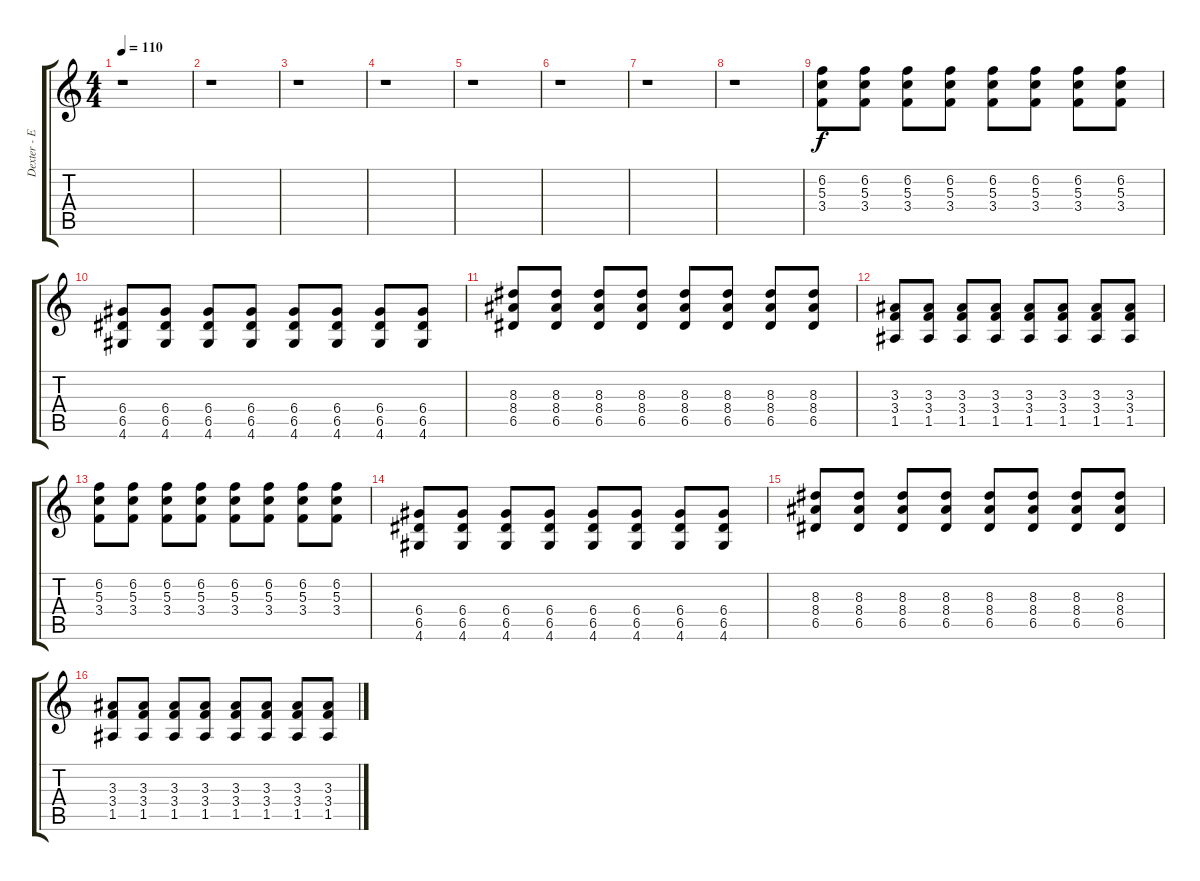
\track ("Dexter - El. Gtr (Overdr)" "Dexter - E") {instrument overdrivenguitar}
\staff {score tabs}
\tuning (E4 B3 G3 D3 A2 E2) {hide}
\ts (4 4)
\tempo 110
\clef g2
\ks c
r.1{dy f} |
r.1 |
r.1 |
r.1 |
r.1 |
r.1 |
r.1 |
r.1 |
(6.2 5.3 3.4).8 (6.2 5.3 3.4).8 (6.2 5.3 3.4).8 (6.2 5.3 3.4).8 (6.2 5.3 3.4).8 (6.2 5.3 3.4).8 (6.2 5.3 3.4).8 (6.2 5.3 3.4).8 |
(6.4 6.5 4.6).8 (6.4 6.5 4.6).8 (6.4 6.5 4.6).8 (6.4 6.5 4.6).8 (6.4 6.5 4.6).8 (6.4 6.5 4.6).8 (6.4 6.5 4.6).8 (6.4 6.5 4.6).8 |
(8.3 8.4 6.5).8 (8.3 8.4 6.5).8 (8.3 8.4 6.5).8 (8.3 8.4 6.5).8 (8.3 8.4 6.5).8 (8.3 8.4 6.5).8 (8.3 8.4 6.5).8 (8.3 8.4 6.5).8 |
(3.3 3.4 1.5).8 (3.3 3.4 1.5).8 (3.3 3.4 1.5).8 (3.3 3.4 1.5).8 (3.3 3.4 1.5).8 (3.3 3.4 1.5).8 (3.3 3.4 1.5).8 (3.3 3.4 1.5).8 |
(6.2 5.3 3.4).8 (6.2 5.3 3.4).8 (6.2 5.3 3.4).8 (6.2 5.3 3.4).8 (6.2 5.3 3.4).8 (6.2 5.3 3.4).8 (6.2 5.3 3.4).8 (6.2 5.3 3.4).8 |
(6.4 6.5 4.6).8 (6.4 6.5 4.6).8 (6.4 6.5 4.6).8 (6.4 6.5 4.6).8 (6.4 6.5 4.6).8 (6.4 6.5 4.6).8 (6.4 6.5 4.6).8 (6.4 6.5 4.6).8 |
(8.3 8.4 6.5).8 (8.3 8.4 6.5).8 (8.3 8.4 6.5).8 (8.3 8.4 6.5).8 (8.3 8.4 6.5).8 (8.3 8.4 6.5).8 (8.3 8.4 6.5).8 (8.3 8.4 6.5).8 |
(3.3 3.4 1.5).8 (3.3 3.4 1.5).8 (3.3 3.4 1.5).8 (3.3 3.4 1.5).8 (3.3 3.4 1.5).8 (3.3 3.4 1.5).8 (3.3 3.4 1.5).8 (3.3 3.4 1.5).8
